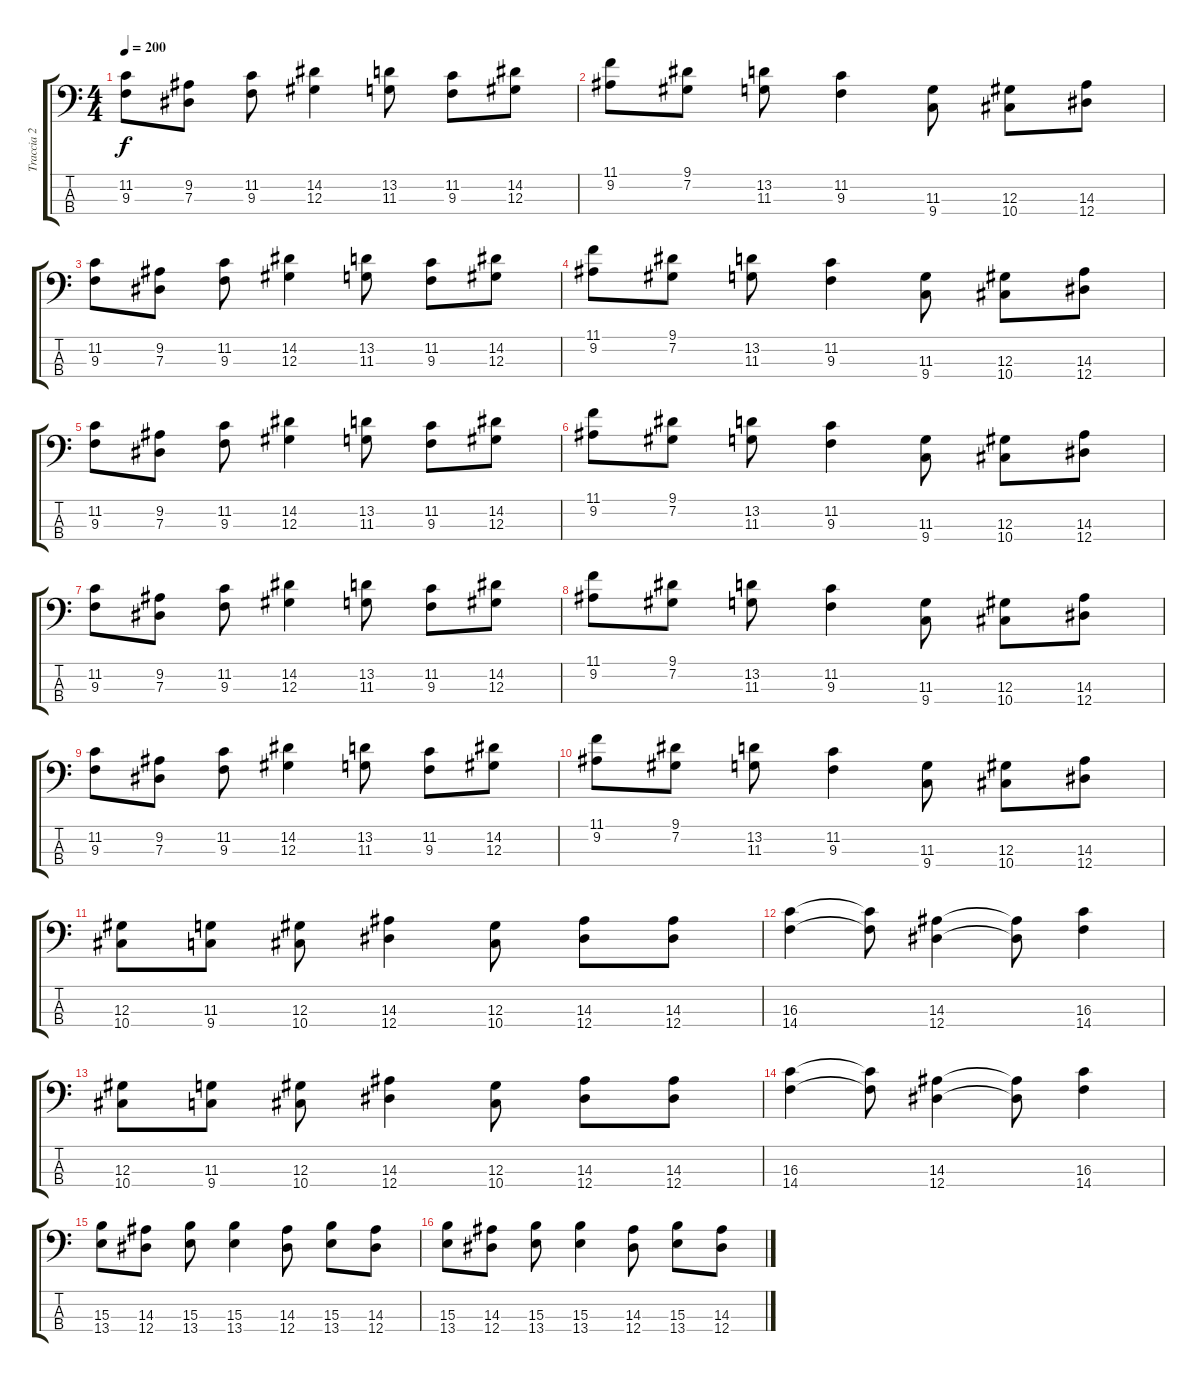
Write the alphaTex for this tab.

\track ("Traccia 2" "Traccia 2") {instrument electricbassfinger}
\staff {score tabs}
\tuning (Gb2 Db2 Ab1 Eb1) {hide}
\ts (4 4)
\tempo 200
\clef f4
\ks c
(11.2 9.3).8{dy f} (9.2 7.3).8 (11.2 9.3).8 (14.2 12.3).4 (13.2 11.3).8 (11.2 9.3).8 (14.2 12.3).8 |
(11.1 9.2).8 (9.1 7.2).8 (13.2 11.3).8 (11.2 9.3).4 (11.3 9.4).8 (12.3 10.4).8 (14.3 12.4).8 |
(11.2 9.3).8 (9.2 7.3).8 (11.2 9.3).8 (14.2 12.3).4 (13.2 11.3).8 (11.2 9.3).8 (14.2 12.3).8 |
(11.1 9.2).8 (9.1 7.2).8 (13.2 11.3).8 (11.2 9.3).4 (11.3 9.4).8 (12.3 10.4).8 (14.3 12.4).8 |
(11.2 9.3).8 (9.2 7.3).8 (11.2 9.3).8 (14.2 12.3).4 (13.2 11.3).8 (11.2 9.3).8 (14.2 12.3).8 |
(11.1 9.2).8 (9.1 7.2).8 (13.2 11.3).8 (11.2 9.3).4 (11.3 9.4).8 (12.3 10.4).8 (14.3 12.4).8 |
(11.2 9.3).8 (9.2 7.3).8 (11.2 9.3).8 (14.2 12.3).4 (13.2 11.3).8 (11.2 9.3).8 (14.2 12.3).8 |
(11.1 9.2).8 (9.1 7.2).8 (13.2 11.3).8 (11.2 9.3).4 (11.3 9.4).8 (12.3 10.4).8 (14.3 12.4).8 |
(11.2 9.3).8 (9.2 7.3).8 (11.2 9.3).8 (14.2 12.3).4 (13.2 11.3).8 (11.2 9.3).8 (14.2 12.3).8 |
(11.1 9.2).8 (9.1 7.2).8 (13.2 11.3).8 (11.2 9.3).4 (11.3 9.4).8 (12.3 10.4).8 (14.3 12.4).8 |
(12.3 10.4).8 (11.3 9.4).8 (12.3 10.4).8 (14.3 12.4).4 (12.3 10.4).8 (14.3 12.4).8 (14.3 12.4).8 |
(16.3 14.4).4 (16.3{t} 14.4{t}).8 (14.3 12.4).4 (14.3{t} 12.4{t}).8 (16.3 14.4).4 |
(12.3 10.4).8 (11.3 9.4).8 (12.3 10.4).8 (14.3 12.4).4 (12.3 10.4).8 (14.3 12.4).8 (14.3 12.4).8 |
(16.3 14.4).4 (16.3{t} 14.4{t}).8 (14.3 12.4).4 (14.3{t} 12.4{t}).8 (16.3 14.4).4 |
(15.3 13.4).8 (14.3 12.4).8 (15.3 13.4).8 (15.3 13.4).4 (14.3 12.4).8 (15.3 13.4).8 (14.3 12.4).8 |
(15.3 13.4).8 (14.3 12.4).8 (15.3 13.4).8 (15.3 13.4).4 (14.3 12.4).8 (15.3 13.4).8 (14.3 12.4).8
